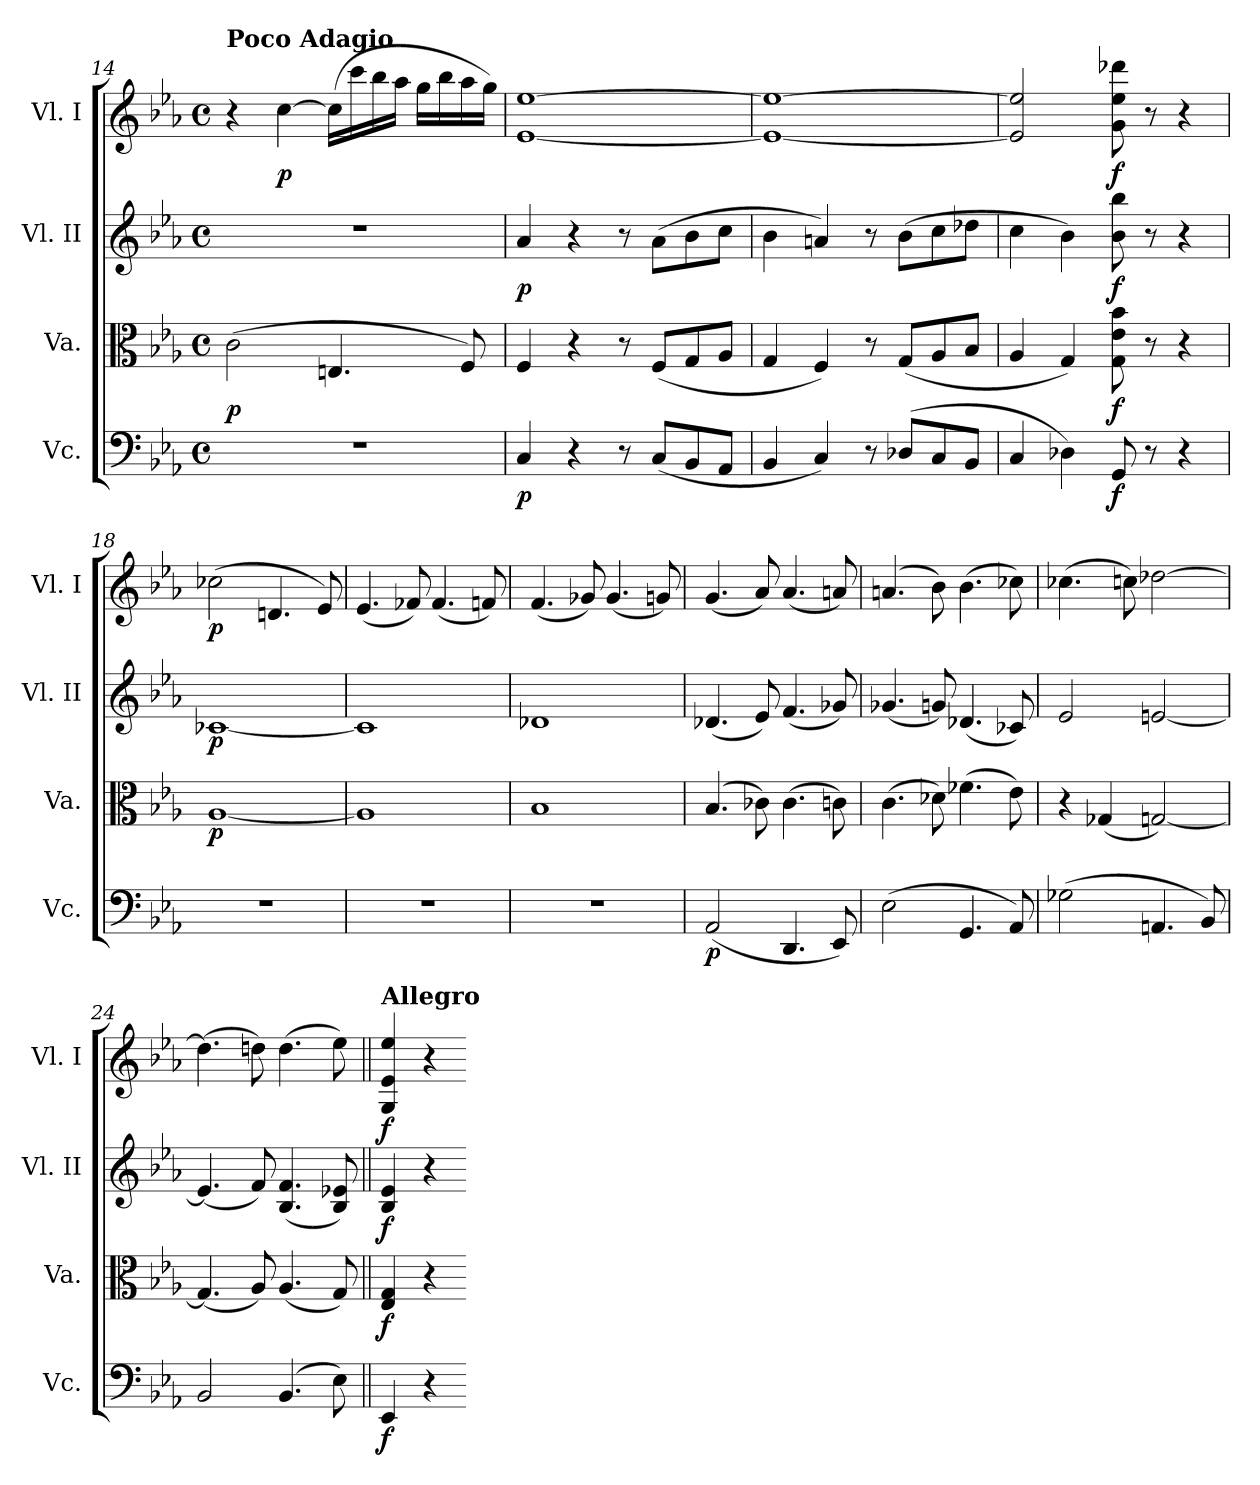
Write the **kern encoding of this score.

**kern	**dynam	**kern	**dynam	**kern	**dynam	**kern	**dynam
*part4	*part4	*part3	*part3	*part2	*part2	*part1	*part1
*staff4	*staff4	*staff3	*staff3	*staff2	*staff2	*staff1	*staff1
*I"Vc.	*	*I"Va.	*	*I"Vl. II	*	*I"Vl. I	*
*I'Vc.	*	*I'Va.	*	*I'Vl. II	*	*I'Vl. I	*
*clefF4	*	*clefC3	*	*clefG2	*	*clefG2	*
*k[b-e-a-]	*	*k[b-e-a-]	*	*k[b-e-a-]	*	*k[b-e-a-]	*
*E-:	*	*E-:	*	*E-:	*	*E-:	*
*M4/4	*	*M4/4	*	*M4/4	*	*M4/4	*
*met(c)	*	*met(c)	*	*met(c)	*	*met(c)	*
=14	=14	=14	=14	=14	=14	=14	=14
!	!	!	!	!	!	!LO:TX:a:B:t=Poco Adagio	!
!	!	!	!LO:DY:b	!	!	!	!
1r	.	(>2c\	p	1r	.	4r	.
!	!	!	!	!	!	!	!LO:DY:b
.	.	.	.	.	.	[4cc\	p
.	.	4.En/	.	.	.	(>16cc\LL]	.
.	.	.	.	.	.	16ccc\	.
.	.	.	.	.	.	16bb-\	.
.	.	.	.	.	.	16aa-\JJ	.
.	.	.	.	.	.	16gg\LL	.
.	.	.	.	.	.	16bb-\	.
.	.	8F/)	.	.	.	16aa-\	.
.	.	.	.	.	.	16gg\JJ)	.
=15	=15	=15	=15	=15	=15	=15	=15
!	!LO:DY:b	!	!	!	!LO:DY:b	!	!
4C/	p	4F/	.	4a-/	p	[1e- [1ee-	.
4r	.	4r	.	4r	.	.	.
8r	.	8r	.	8r	.	.	.
(<8C/L	.	(<8F/L	.	(>8a-\L	.	.	.
8BB-/	.	8G/	.	8b-\	.	.	.
8AA-/J	.	8A-/J	.	8cc\J	.	.	.
=16	=16	=16	=16	=16	=16	=16	=16
4BB-/	.	4G/	.	4b-\	.	1e-_ 1ee-_	.
4C/)	.	4F/)	.	4an/)	.	.	.
8r	.	8r	.	8r	.	.	.
(>8D-X/L	.	(<8G/L	.	(>8b-\L	.	.	.
8C/	.	8A-/	.	8cc\	.	.	.
8BB-/J	.	8B-/J	.	8dd-X\J	.	.	.
=17	=17	=17	=17	=17	=17	=17	=17
4C/	.	4A-/	.	4cc\	.	2e-]/ 2ee-]/	.
4D-X\)	.	4G/)	.	4b-\)	.	.	.
!	!LO:DY:b	!	!LO:DY:b	!	!LO:DY:b	!	!LO:DY:b
8GG/	f	8G\ 8e-\ 8b-\	f	8b-\ 8bb-\	f	8g\ 8ee-\ 8ddd-X\	f
8r	.	8r	.	8r	.	8r	.
4r	.	4r	.	4r	.	4r	.
=18	=18	=18	=18	=18	=18	=18	=18
!	!	!	!LO:DY:b	!	!LO:DY:b	!	!LO:DY:b
1r	.	[1A-	p	[1c-X	p	(>2cc-X\	p
.	.	.	.	.	.	4.dn/	.
.	.	.	.	.	.	8e-/)	.
=19	=19	=19	=19	=19	=19	=19	=19
1r	.	1A-]	.	1c-]	.	(<4.e-/	.
.	.	.	.	.	.	8f-X/)	.
.	.	.	.	.	.	(<4.f-/	.
.	.	.	.	.	.	8fn/)	.
!!LO:LB:g=z
=20	=20	=20	=20	=20	=20	=20	=20
1r	.	1B-	.	1d-X	.	(<4.f/	.
.	.	.	.	.	.	8g-X/)	.
.	.	.	.	.	.	(<4.g-/	.
.	.	.	.	.	.	8gn/)	.
=21	=21	=21	=21	=21	=21	=21	=21
!	!LO:DY:b	!	!	!	!	!	!
(<2AA-/	p	(>4.B-/	.	(<4.d-X/	.	(<4.g/	.
.	.	8c-X\)	.	8e-/)	.	8a-/)	.
4.DD/	.	(>4.c-\	.	(<4.f/	.	(<4.a-/	.
8EE-/)	.	8cn\)	.	8g-X/)	.	8an/)	.
=22	=22	=22	=22	=22	=22	=22	=22
(>2E-\	.	(>4.c\	.	(<4.g-X/	.	(>4.an/	.
.	.	8d-X\)	.	8gn/)	.	8b-\)	.
4.GG/	.	(>4.f-X\	.	(<4.d-X/	.	(>4.b-\	.
8AA-/)	.	8e-\)	.	8c-X/)	.	8cc-X\)	.
=23	=23	=23	=23	=23	=23	=23	=23
(>2G-X\	.	4r	.	2e-/	.	(>4.cc-X\	.
.	.	(<4G-X/	.	.	.	.	.
.	.	.	.	.	.	8ccn\)	.
4.AAn/	.	[2Gn/)	.	[2en/	.	[2dd-X\	.
8BB-/)	.	.	.	.	.	.	.
=24	=24	=24	=24	=24	=24	=24	=24
!	!LO:DY:b	!	!LO:DY:b	!	!LO:DY:b	!	!LO:DY:b
2BB-/	cresc.	(<4.G/]	cresc.	(<4.e/]	cresc.	(>4.dd-\]	cresc.
.	.	8A-/)	.	8f/)	.	8ddn\)	.
(>4.BB-/	.	(<4.A-/	.	(<4.B-/ 4.f/	.	(>4.dd\	.
8E-\)	.	8G/)	.	8B-/ 8e-X/)	.	8ee-\)	.
=25||	=25||	=25||	=25||	=25||	=25||	=25||	=25||
!	!	!	!	!	!	!LO:TX:a:B:t=Allegro	!
!	!LO:DY:b	!	!LO:DY:b	!	!LO:DY:b	!	!LO:DY:b
4EE-/	f	4E-/ 4G/	f	4B-/ 4e-/	f	4G/ 4e-/ 4ee-/	f
4r	.	4r	.	4r	.	4r	.
=-	=-	=-	=-	=-	=-	=-	=-
*-	*-	*-	*-	*-	*-	*-	*-
